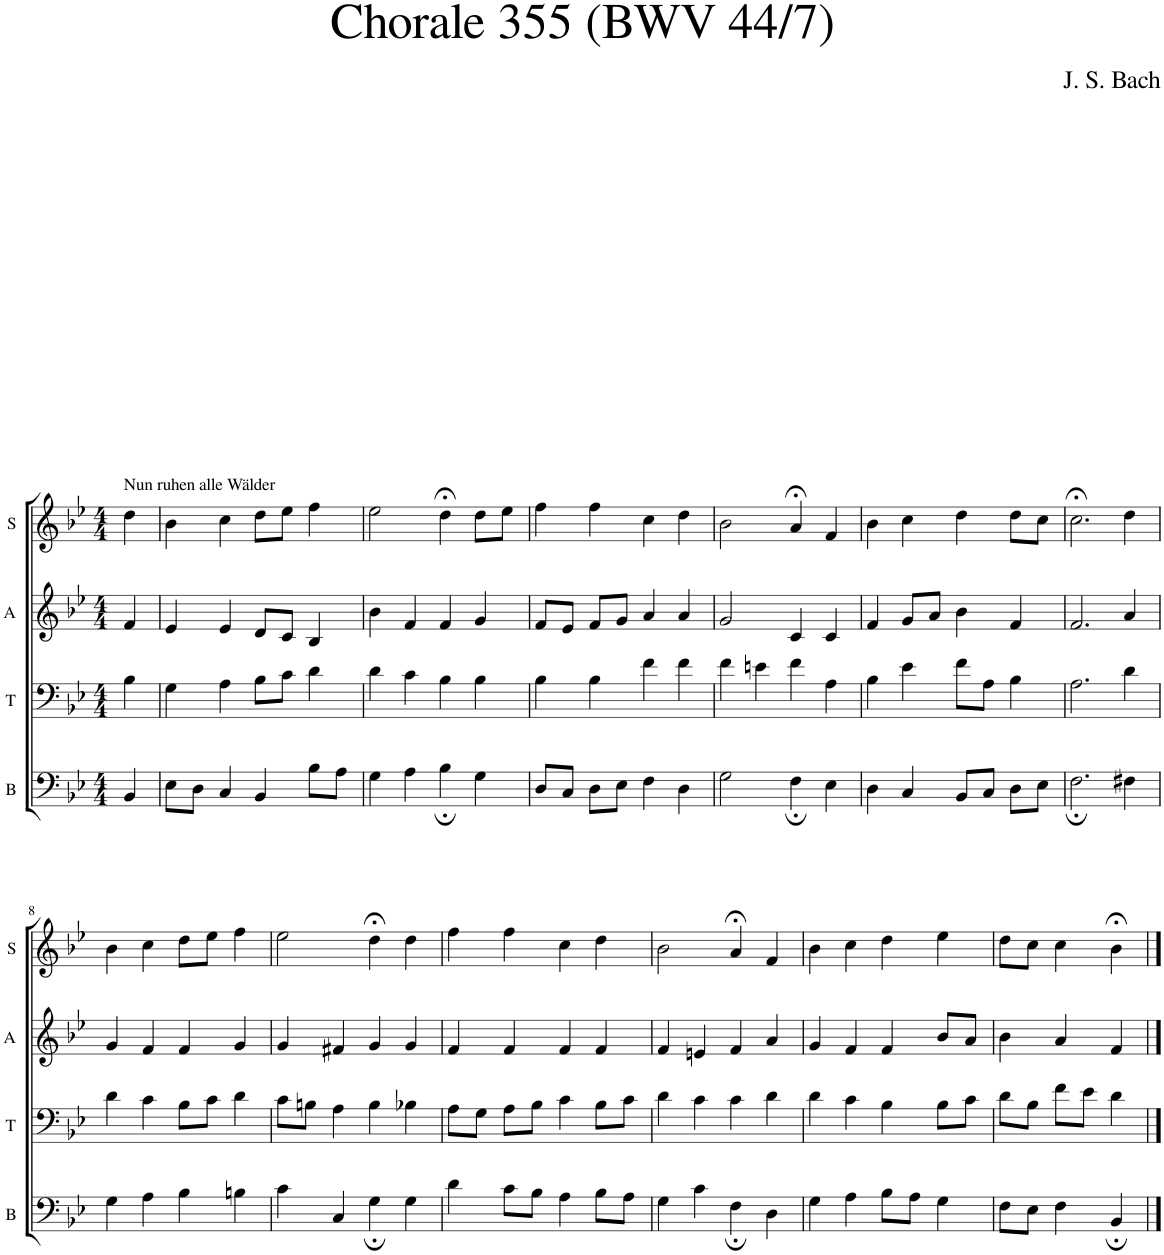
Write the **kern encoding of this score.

**kern	**kern	**kern	**kern
*part4	*part3	*part2	*part1
*staff4	*staff3	*staff2	*staff1
*I"B	*I"T	*I"A	*I"S
*I'B	*I'T	*I'A	*I'S
*clefF4	*clefF4	*clefG2	*clefG2
*k[b-e-]	*k[b-e-]	*k[b-e-]	*k[b-e-]
*M4/4	*M4/4	*M4/4	*M4/4
=1	=1	=1	=1
!	!	!	!LO:TX:a:t=Nun ruhen alle Wälder
4BB-/	4B-\	4f/	4dd\
=2	=2	=2	=2
8E-\L	4G\	4e-/	4b-\
8D\J	.	.	.
4C/	4A\	4e-/	4cc\
4BB-/	8B-\L	8d/L	8dd\L
.	8c\J	8c/J	8ee-\J
8B-\L	4d\	4B-/	4ff\
8A\J	.	.	.
=3	=3	=3	=3
4G\	4d\	4b-\	2ee-\
4A\	4c\	4f/	.
4B-;\	4B-\	4f/	4dd;<\
4G\	4B-\	4g/	8dd\L
.	.	.	8ee-\J
=4	=4	=4	=4
8D/L	4B-\	8f/L	4ff\
8C/J	.	8e-/J	.
8D\L	4B-\	8f/L	4ff\
8E-\J	.	8g/J	.
4F\	4f\	4a/	4cc\
4D\	4f\	4a/	4dd\
=5	=5	=5	=5
2G\	4f\	2g/	2b-\
.	4en\	.	.
4F;\	4f\	4c/	4a;</
4E-\	4A\	4c/	4f/
=6	=6	=6	=6
4D\	4B-\	4f/	4b-\
4C/	4e-\	8g/L	4cc\
.	.	8a/J	.
8BB-/L	8f\L	4b-\	4dd\
8C/J	8A\J	.	.
8D\L	4B-\	4f/	8dd\L
8E-\J	.	.	8cc\J
=7	=7	=7	=7
2.F;\	2.A\	2.f/	2.cc;<\
4F#X\	4d\	4a/	4dd\
!!LO:LB:g=z
=8	=8	=8	=8
4G\	4d\	4g/	4b-\
4A\	4c\	4f/	4cc\
4B-\	8B-\L	4f/	8dd\L
.	8c\J	.	8ee-\J
4Bn\	4d\	4g/	4ff\
=9	=9	=9	=9
4c\	8c\L	4g/	2ee-\
.	8Bn\J	.	.
4C/	4A\	4f#X/	.
4G;\	4B\	4g/	4dd;<\
4G\	4B-X\	4g/	4dd\
=10	=10	=10	=10
4d\	8A\L	4f/	4ff\
.	8G\J	.	.
8c\L	8A\L	4f/	4ff\
8B-\J	8B-\J	.	.
4A\	4c\	4f/	4cc\
8B-\L	8B-\L	4f/	4dd\
8A\J	8c\J	.	.
=11	=11	=11	=11
4G\	4d\	4f/	2b-\
4c\	4c\	4en/	.
4F;\	4c\	4f/	4a;</
4D\	4d\	4a/	4f/
=12	=12	=12	=12
4G\	4d\	4g/	4b-\
4A\	4c\	4f/	4cc\
8B-\L	4B-\	4f/	4dd\
8A\J	.	.	.
4G\	8B-\L	8b-/L	4ee-\
.	8c\J	8a/J	.
=13	=13	=13	=13
8F\L	8d\L	4b-\	8dd\L
8E-\J	8B-\J	.	8cc\J
4F\	8f\L	4a/	4cc\
.	8e-\J	.	.
4BB-;/	4d\	4f/	4b-;<\
==	==	==	==
*-	*-	*-	*-
